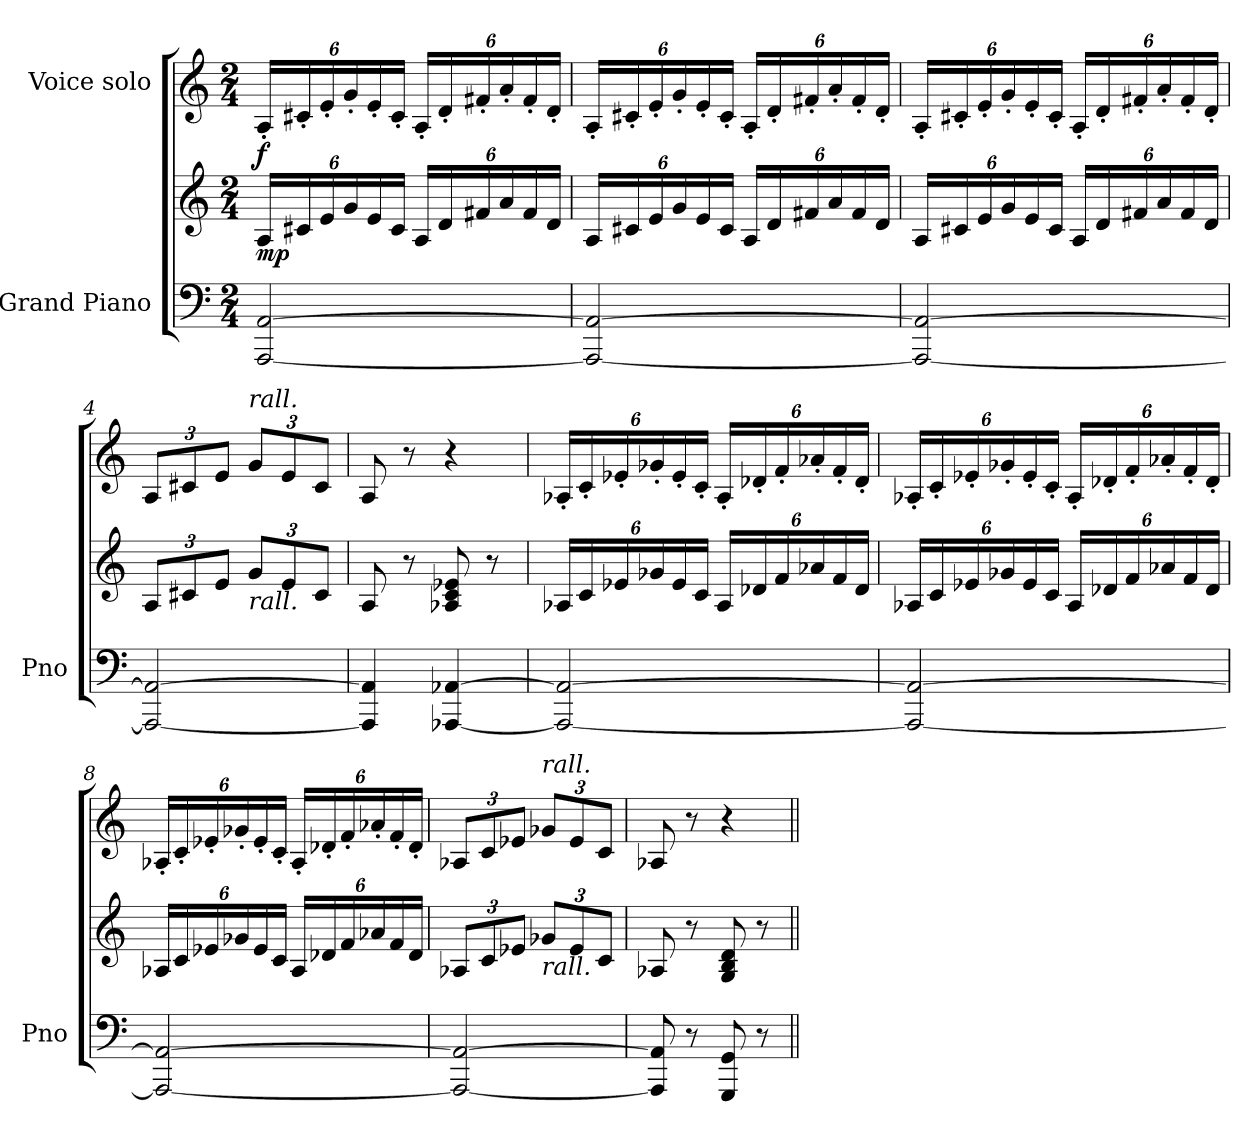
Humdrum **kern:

**kern	**kern	**dynam	**kern	**dynam
*part2	*part2	*part2	*part1	*part1
*staff3	*staff2	*staff2/3	*staff1	*staff1
*I"Grand Piano	*	*	*I"Voice solo	*
*I'Pno	*	*	*	*
*clefF4	*clefG2	*	*clefG2	*
*k[]	*k[]	*	*k[]	*
*M2/4	*M2/4	*	*M2/4	*
*MM70	*MM70	*	*MM70	*
*	*Xbrackettup	*	*Xbrackettup	*
=1	=1	=1	=1	=1
!	!	!LO:DY:b	!	!LO:DY:b
[2AAA/ [2AA/	24A/LL	mp	24A'/LL	f
.	24c#X/	.	24c#X'/	.
.	24e/	.	24e'/	.
.	24g/	.	24g'/	.
.	24e/	.	24e'/	.
.	24c#/JJ	.	24c#'/JJ	.
.	24A/LL	.	24A'/LL	.
.	24d/	.	24d'/	.
.	24f#X/	.	24f#X'/	.
.	24a/	.	24a'/	.
.	24f#/	.	24f#'/	.
.	24d/JJ	.	24d'/JJ	.
=2	=2	=2	=2	=2
2AAA/_ 2AA/_	24A/LL	.	24A'/LL	.
.	24c#X/	.	24c#X'/	.
.	24e/	.	24e'/	.
.	24g/	.	24g'/	.
.	24e/	.	24e'/	.
.	24c#/JJ	.	24c#'/JJ	.
.	24A/LL	.	24A'/LL	.
.	24d/	.	24d'/	.
.	24f#X/	.	24f#X'/	.
.	24a/	.	24a'/	.
.	24f#/	.	24f#'/	.
.	24d/JJ	.	24d'/JJ	.
=3	=3	=3	=3	=3
2AAA/_ 2AA/_	24A/LL	.	24A'/LL	.
.	24c#X/	.	24c#X'/	.
.	24e/	.	24e'/	.
.	24g/	.	24g'/	.
.	24e/	.	24e'/	.
.	24c#/JJ	.	24c#'/JJ	.
.	24A/LL	.	24A'/LL	.
.	24d/	.	24d'/	.
.	24f#X/	.	24f#X'/	.
.	24a/	.	24a'/	.
.	24f#/	.	24f#'/	.
.	24d/JJ	.	24d'/JJ	.
!!LO:LB:g=z
=4	=4	=4	=4	=4
2AAA/_ 2AA/_	12A/L	.	12A/L	.
.	12c#X/	.	12c#X/	.
.	12e/J	.	12e/J	.
*	*	*	*MM60	*
!	!	!	!LO:TX:a:i:t=rall.	!
!	!LO:TX:b:i:t=rall.	!	!	!
.	12g/L	.	12g/L	.
.	12e/	.	12e/	.
.	12c#/J	.	12c#/J	.
=5	=5	=5	=5	=5
4AAA/] 4AA/]	8A/	.	8A/	.
.	8r	.	8r	.
[4AAA-X/ [4AA-X/	8A-X/ 8c/ 8e-X/	.	4r	.
.	8r	.	.	.
=6	=6	=6	=6	=6
2AAA-/_ 2AA-/_	24A-X/LL	.	24A-X'/LL	.
.	24c/	.	24c'/	.
.	24e-X/	.	24e-X'/	.
.	24g-X/	.	24g-X'/	.
.	24e-/	.	24e-'/	.
.	24c/JJ	.	24c'/JJ	.
.	24A-/LL	.	24A-'/LL	.
.	24d-X/	.	24d-X'/	.
.	24f/	.	24f'/	.
.	24a-X/	.	24a-X'/	.
.	24f/	.	24f'/	.
.	24d-/JJ	.	24d-'/JJ	.
!!LO:LB:g=z
=7	=7	=7	=7	=7
2AAA-/_ 2AA-/_	24A-X/LL	.	24A-X'/LL	.
.	24c/	.	24c'/	.
.	24e-X/	.	24e-X'/	.
.	24g-X/	.	24g-X'/	.
.	24e-/	.	24e-'/	.
.	24c/JJ	.	24c'/JJ	.
.	24A-/LL	.	24A-'/LL	.
.	24d-X/	.	24d-X'/	.
.	24f/	.	24f'/	.
.	24a-X/	.	24a-X'/	.
.	24f/	.	24f'/	.
.	24d-/JJ	.	24d-'/JJ	.
=8	=8	=8	=8	=8
2AAA-/_ 2AA-/_	24A-X/LL	.	24A-X'/LL	.
.	24c/	.	24c'/	.
.	24e-X/	.	24e-X'/	.
.	24g-X/	.	24g-X'/	.
.	24e-/	.	24e-'/	.
.	24c/JJ	.	24c'/JJ	.
.	24A-/LL	.	24A-'/LL	.
.	24d-X/	.	24d-X'/	.
.	24f/	.	24f'/	.
.	24a-X/	.	24a-X'/	.
.	24f/	.	24f'/	.
.	24d-/JJ	.	24d-'/JJ	.
=9	=9	=9	=9	=9
2AAA-/_ 2AA-/_	12A-X/L	.	12A-X/L	.
.	12c/	.	12c/	.
*	*	*	*MM50	*
.	12e-X/J	.	12e-X/J	.
!	!	!	!LO:TX:a:i:t=rall.	!
!	!LO:TX:b:i:t=rall.	!	!	!
.	12g-X/L	.	12g-X/L	.
.	12e-/	.	12e-/	.
.	12c/J	.	12c/J	.
=10	=10	=10	=10	=10
8AAA-/] 8AA-/]	8A-X/	.	8A-X/	.
8r	8r	.	8r	.
8GGG/ 8GG/	8G/ 8B/ 8d/	.	4r	.
8r	8r	.	.	.
=||	=||	=||	=||	=||
*-	*-	*-	*-	*-
